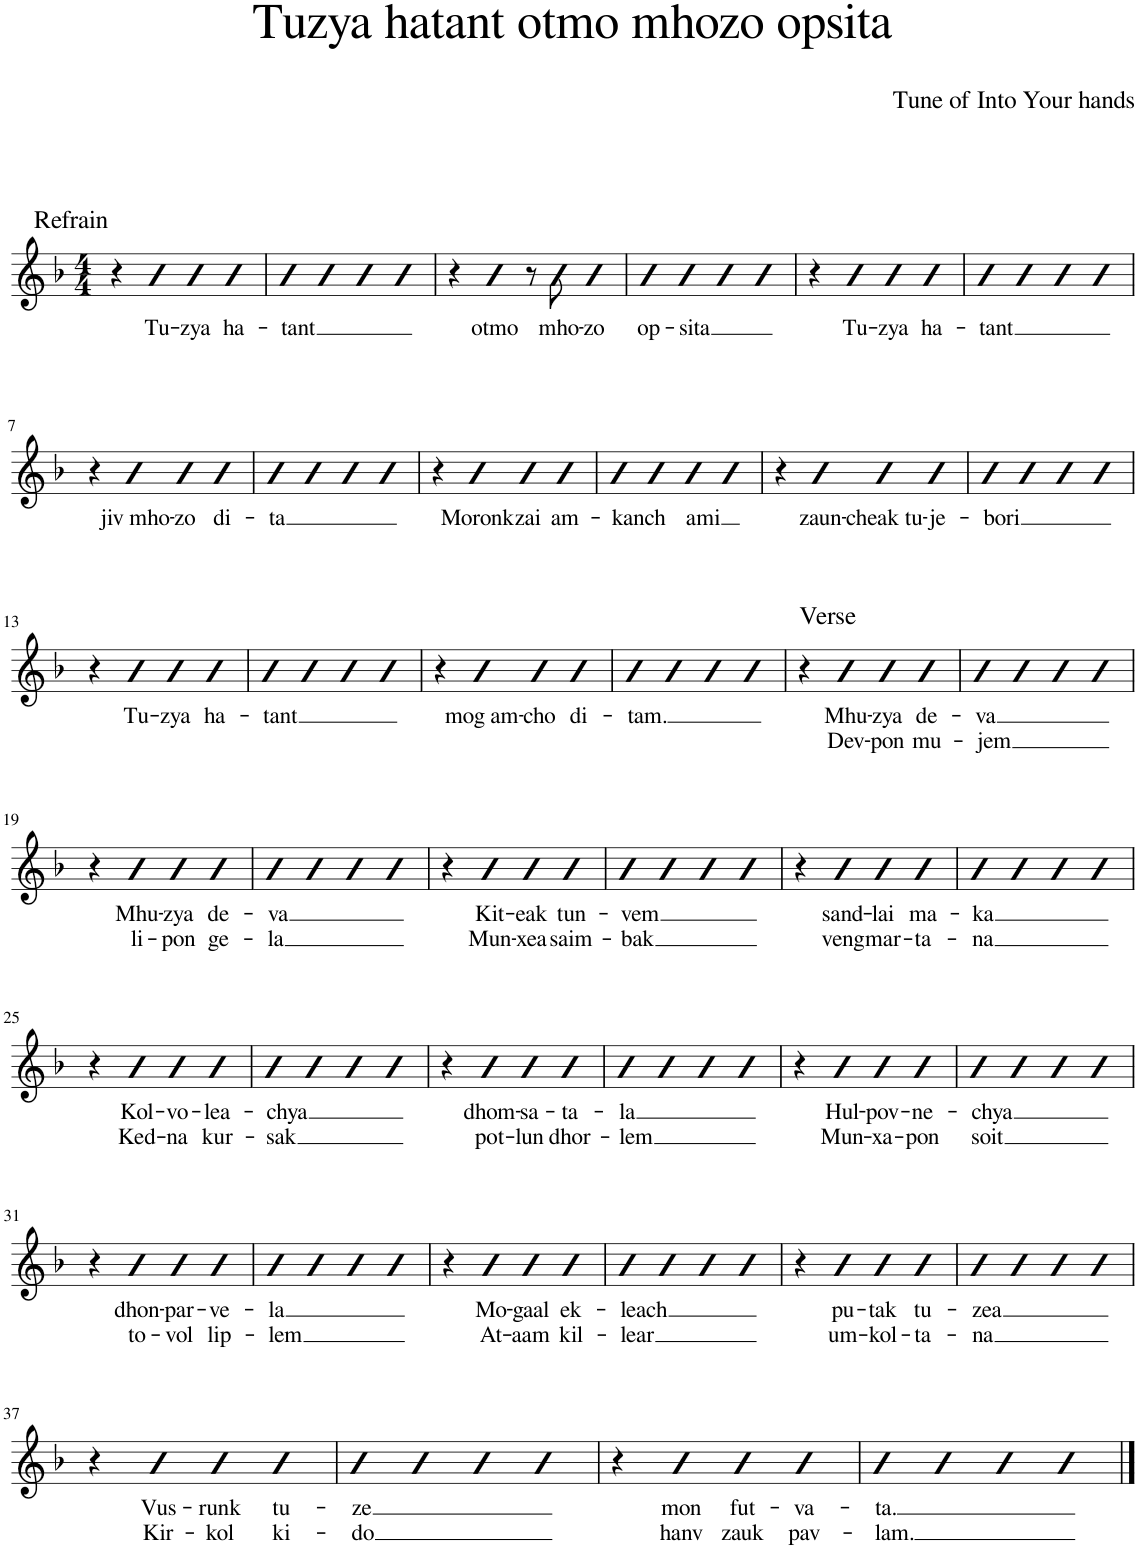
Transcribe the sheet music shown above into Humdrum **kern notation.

**kern	**text	**text	**harte
*part1	*part1	*part1	*part1
*staff1	*staff1	*staff1	*
*I"Piano	*	*	*
*I'Pno.	*	*	*
*clefG2	*	*	*
*k[b-]	*	*	*
*M4/4	*	*	*
=1	=1	=1	=1
!	!	!	!LO:H:kt=Refrain
4r	.	.	N
!	!LO:LY:b	!	!
4b-	Tu-	.	.
!	!LO:LY:b	!	!
4b-	-zya	.	.
!	!LO:LY:b	!	!
4b-	ha-	.	.
=2	=2	=2	=2
!	!LO:LY:b	!	!
4b-	-tant	.	.
4b-	.	.	.
4b-	.	.	.
4b-	.	.	.
=3	=3	=3	=3
4r	.	.	.
!	!LO:LY:b	!	!
4b-	otmo	.	.
8r	.	.	.
!	!LO:LY:b	!	!
8b-\	mho-	.	.
!	!LO:LY:b	!	!
4b-	-zo	.	.
=4	=4	=4	=4
!	!LO:LY:b	!	!
4b-	op-	.	.
!	!LO:LY:b	!	!
4b-	-sita	.	.
4b-	.	.	.
4b-	.	.	.
=5	=5	=5	=5
4r	.	.	.
!	!LO:LY:b	!	!
4b-	Tu-	.	.
!	!LO:LY:b	!	!
4b-	-zya	.	.
!	!LO:LY:b	!	!
4b-	ha-	.	.
=6	=6	=6	=6
!	!LO:LY:b	!	!
4b-	-tant	.	.
4b-	.	.	.
4b-	.	.	.
4b-	.	.	.
!!LO:LB:g=z
=7	=7	=7	=7
4r	.	.	.
!	!LO:LY:b	!	!
4b-	jiv mho-	.	.
!	!LO:LY:b	!	!
4b-	-zo	.	.
!	!LO:LY:b	!	!
4b-	di-	.	.
=8	=8	=8	=8
!	!LO:LY:b	!	!
4b-	-ta	.	.
4b-	.	.	.
4b-	.	.	.
4b-	.	.	.
=9	=9	=9	=9
4r	.	.	.
!	!LO:LY:b	!	!
4b-	Moronk	.	.
!	!LO:LY:b	!	!
4b-	zai	.	.
!	!LO:LY:b	!	!
4b-	am-	.	.
=10	=10	=10	=10
!	!LO:LY:b	!	!
4b-	-kanch	.	.
4b-	.	.	.
!	!LO:LY:b	!	!
4b-	ami	.	.
4b-	.	.	.
=11	=11	=11	=11
4r	.	.	.
!	!LO:LY:b	!	!
4b-	zaun-	.	.
!	!LO:LY:b	!	!
4b-	-cheak tu-	.	.
!	!LO:LY:b	!	!
4b-	-je-	.	.
=12	=12	=12	=12
!	!LO:LY:b	!	!
4b-	-bori	.	.
4b-	.	.	.
4b-	.	.	.
4b-	.	.	.
!!LO:LB:g=z
=13	=13	=13	=13
4r	.	.	.
!	!LO:LY:b	!	!
4b-	Tu-	.	.
!	!LO:LY:b	!	!
4b-	-zya	.	.
!	!LO:LY:b	!	!
4b-	ha-	.	.
=14	=14	=14	=14
!	!LO:LY:b	!	!
4b-	-tant	.	.
4b-	.	.	.
4b-	.	.	.
4b-	.	.	.
=15	=15	=15	=15
4r	.	.	.
!	!LO:LY:b	!	!
4b-	mog am-	.	.
!	!LO:LY:b	!	!
4b-	-cho	.	.
!	!LO:LY:b	!	!
4b-	di-	.	.
=16	=16	=16	=16
!	!LO:LY:b	!	!
4b-	-tam.	.	.
4b-	.	.	.
4b-	.	.	.
4b-	.	.	.
=17	=17	=17	=17
!	!	!	!LO:H:kt=Verse
4r	.	.	N
!	!LO:LY:b	!LO:LY:b	!
4b-	Mhu-	Dev-	.
!	!LO:LY:b	!LO:LY:b	!
4b-	-zya	-pon	.
!	!LO:LY:b	!LO:LY:b	!
4b-	de-	mu-	.
=18	=18	=18	=18
!	!LO:LY:b	!LO:LY:b	!
4b-	-va	-jem	.
4b-	.	.	.
4b-	.	.	.
4b-	.	.	.
!!LO:LB:g=z
=19	=19	=19	=19
4r	.	.	.
!	!LO:LY:b	!LO:LY:b	!
4b-	Mhu-	li-	.
!	!LO:LY:b	!LO:LY:b	!
4b-	-zya	-pon	.
!	!LO:LY:b	!LO:LY:b	!
4b-	de-	ge-	.
=20	=20	=20	=20
!	!LO:LY:b	!LO:LY:b	!
4b-	-va	-la	.
4b-	.	.	.
4b-	.	.	.
4b-	.	.	.
=21	=21	=21	=21
4r	.	.	.
!	!LO:LY:b	!LO:LY:b	!
4b-	Kit-	Mun-	.
!	!LO:LY:b	!LO:LY:b	!
4b-	-eak	-xea	.
!	!LO:LY:b	!LO:LY:b	!
4b-	tun-	saim-	.
=22	=22	=22	=22
!	!LO:LY:b	!LO:LY:b	!
4b-	-vem	-bak	.
4b-	.	.	.
4b-	.	.	.
4b-	.	.	.
=23	=23	=23	=23
4r	.	.	.
!	!LO:LY:b	!LO:LY:b	!
4b-	sand-	veng	.
!	!LO:LY:b	!LO:LY:b	!
4b-	-lai	mar-	.
!	!LO:LY:b	!LO:LY:b	!
4b-	ma-	-ta-	.
=24	=24	=24	=24
!	!LO:LY:b	!LO:LY:b	!
4b-	-ka	-na	.
4b-	.	.	.
4b-	.	.	.
4b-	.	.	.
!!LO:LB:g=z
=25	=25	=25	=25
4r	.	.	.
!	!LO:LY:b	!LO:LY:b	!
4b-	Kol-	Ked-	.
!	!LO:LY:b	!LO:LY:b	!
4b-	-vo-	-na	.
!	!LO:LY:b	!LO:LY:b	!
4b-	-lea-	kur-	.
=26	=26	=26	=26
!	!LO:LY:b	!LO:LY:b	!
4b-	-chya	-sak	.
4b-	.	.	.
4b-	.	.	.
4b-	.	.	.
=27	=27	=27	=27
4r	.	.	.
!	!LO:LY:b	!LO:LY:b	!
4b-	dhom-	pot-	.
!	!LO:LY:b	!LO:LY:b	!
4b-	-sa-	-lun	.
!	!LO:LY:b	!LO:LY:b	!
4b-	-ta-	dhor-	.
=28	=28	=28	=28
!	!LO:LY:b	!LO:LY:b	!
4b-	-la	-lem	.
4b-	.	.	.
4b-	.	.	.
4b-	.	.	.
=29	=29	=29	=29
4r	.	.	.
!	!LO:LY:b	!LO:LY:b	!
4b-	Hul-	Mun-	.
!	!LO:LY:b	!LO:LY:b	!
4b-	-pov-	-xa-	.
!	!LO:LY:b	!LO:LY:b	!
4b-	-ne-	-pon	.
=30	=30	=30	=30
!	!LO:LY:b	!LO:LY:b	!
4b-	-chya	soit	.
4b-	.	.	.
4b-	.	.	.
4b-	.	.	.
!!LO:LB:g=z
=31	=31	=31	=31
4r	.	.	.
!	!LO:LY:b	!LO:LY:b	!
4b-	dhon-	to-	.
!	!LO:LY:b	!LO:LY:b	!
4b-	-par-	-vol	.
!	!LO:LY:b	!LO:LY:b	!
4b-	-ve-	lip-	.
=32	=32	=32	=32
!	!LO:LY:b	!LO:LY:b	!
4b-	-la	-lem	.
4b-	.	.	.
4b-	.	.	.
4b-	.	.	.
=33	=33	=33	=33
4r	.	.	.
!	!LO:LY:b	!LO:LY:b	!
4b-	Mo-	At-	.
!	!LO:LY:b	!LO:LY:b	!
4b-	-gaal	-aam	.
!	!LO:LY:b	!LO:LY:b	!
4b-	ek-	kil-	.
=34	=34	=34	=34
!	!LO:LY:b	!LO:LY:b	!
4b-	-leach	-lear	.
4b-	.	.	.
4b-	.	.	.
4b-	.	.	.
=35	=35	=35	=35
4r	.	.	.
!	!LO:LY:b	!LO:LY:b	!
4b-	pu-	um-	.
!	!LO:LY:b	!LO:LY:b	!
4b-	-tak	-kol-	.
!	!LO:LY:b	!LO:LY:b	!
4b-	tu-	-ta-	.
=36	=36	=36	=36
!	!LO:LY:b	!LO:LY:b	!
4b-	-zea	-na	.
4b-	.	.	.
4b-	.	.	.
4b-	.	.	.
!!LO:LB:g=z
=37	=37	=37	=37
4r	.	.	.
!	!LO:LY:b	!LO:LY:b	!
4b-	Vus-	Kir-	.
!	!LO:LY:b	!LO:LY:b	!
4b-	-runk	-kol	.
!	!LO:LY:b	!LO:LY:b	!
4b-	tu-	ki-	.
=38	=38	=38	=38
!	!LO:LY:b	!LO:LY:b	!
4b-	-ze	-do	.
4b-	.	.	.
4b-	.	.	.
4b-	.	.	.
=39	=39	=39	=39
4r	.	.	.
!	!LO:LY:b	!LO:LY:b	!
4b-	mon	hanv	.
!	!LO:LY:b	!LO:LY:b	!
4b-	fut-	zauk	.
!	!LO:LY:b	!LO:LY:b	!
4b-	-va-	pav-	.
=40	=40	=40	=40
!	!LO:LY:b	!LO:LY:b	!
4b-	-ta.	-lam.	.
4b-	.	.	.
4b-	.	.	.
4b-	.	.	.
==	==	==	==
*-	*-	*-	*-
